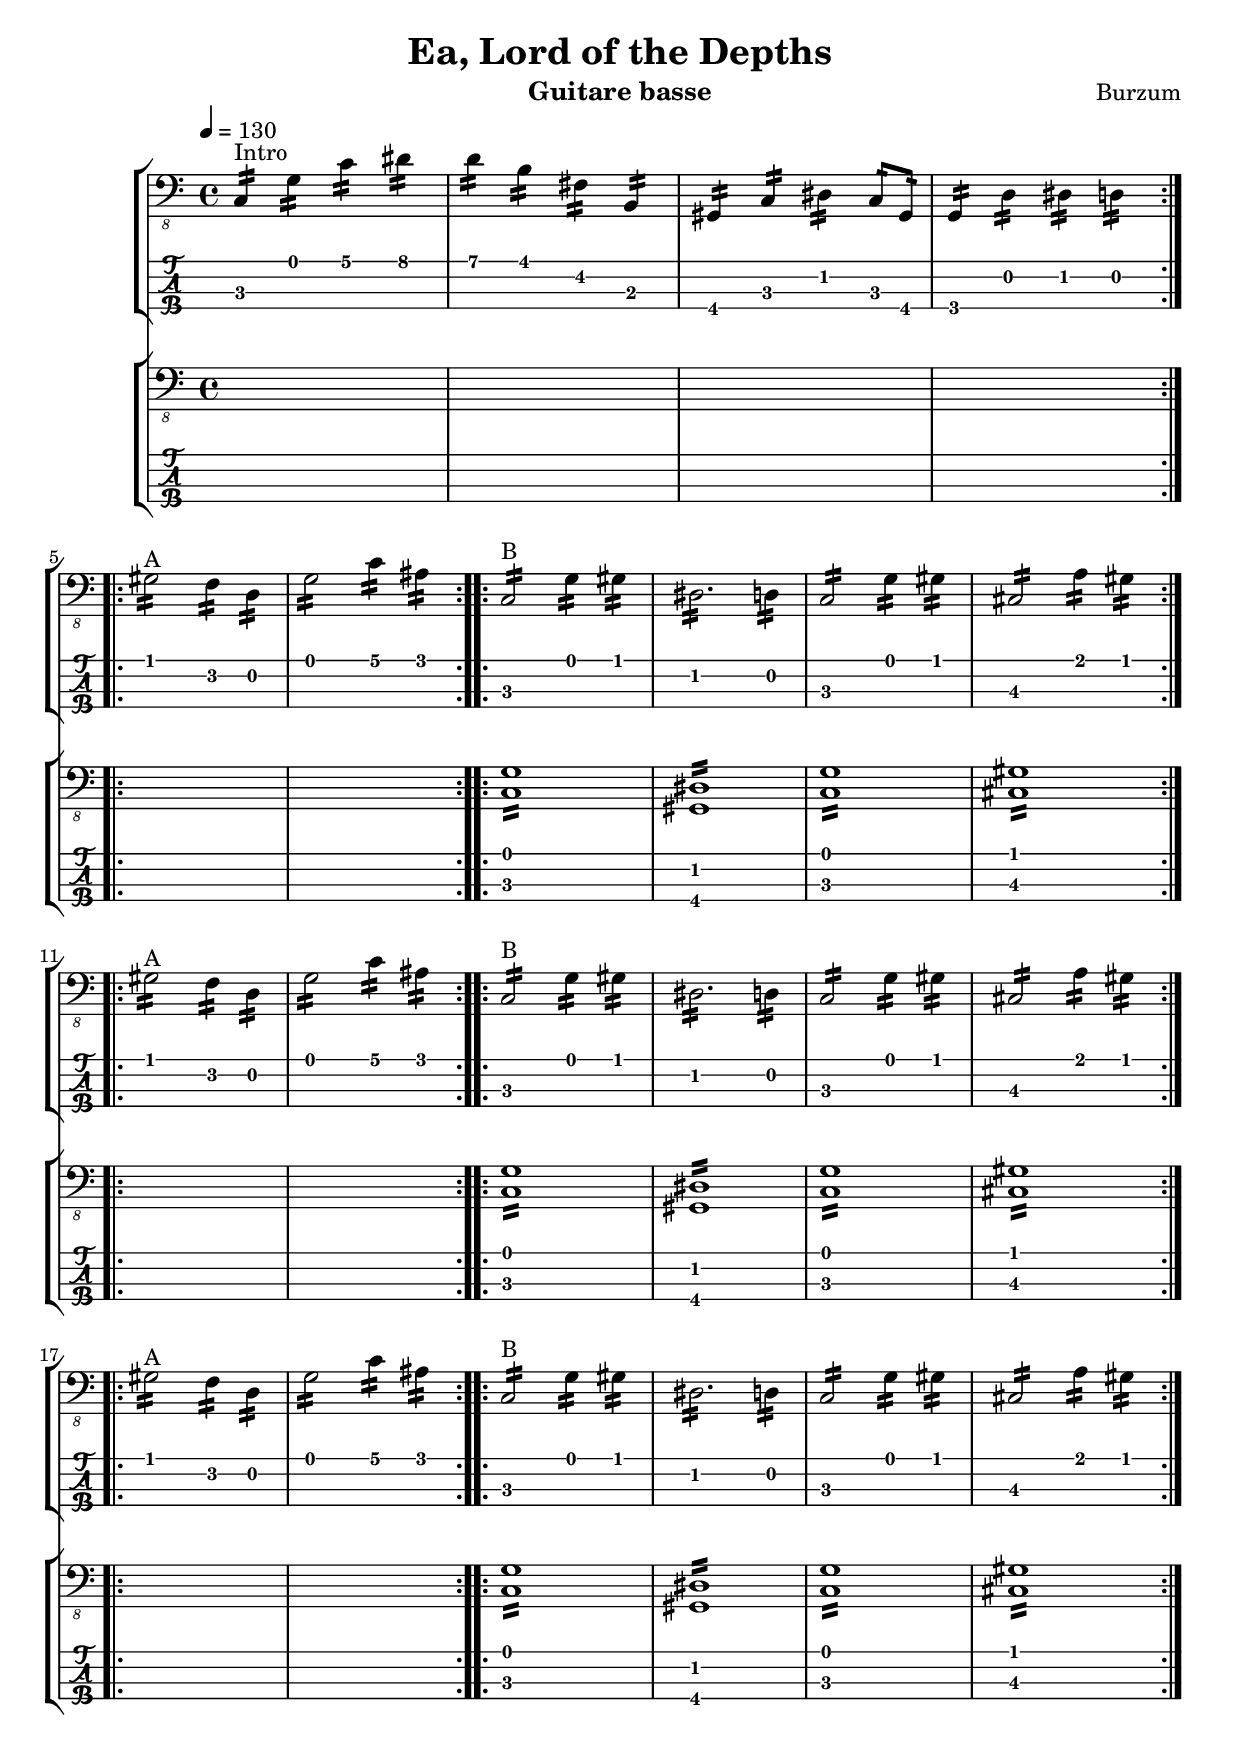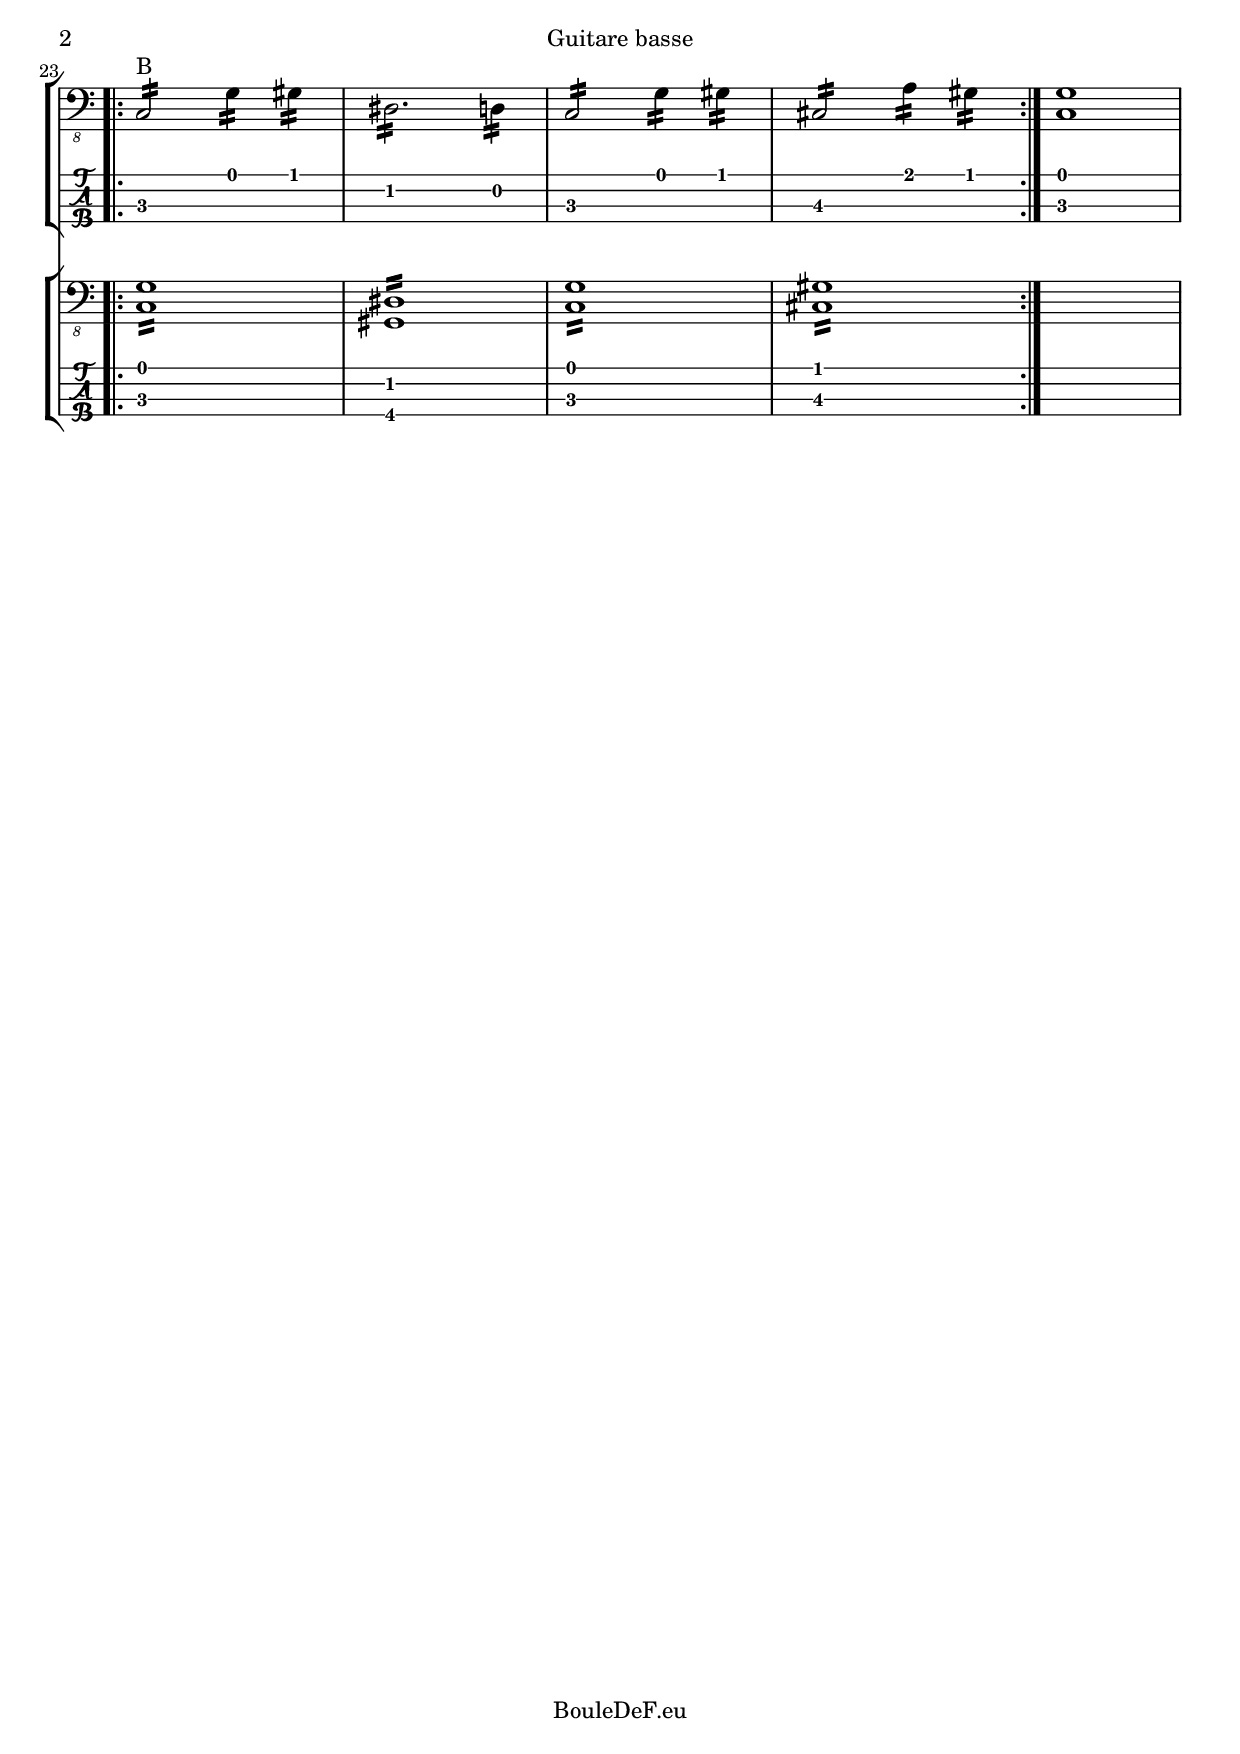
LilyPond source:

\version "2.16.0"
\include "italiano.ly"

\header {
	title = "Ea, Lord of the Depths"
	composer = "Burzum"
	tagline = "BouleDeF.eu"
	instrument = "Guitare basse"
}

global = {
	\time 4/4
	\tempo 4 = 130
}

intropart = \relative do, {
	| \repeat tremolo 4 do16^Intro
	  \repeat tremolo 4 sol'
	  \repeat tremolo 4 do
	  \repeat tremolo 4 red
	| \repeat tremolo 4 re16
	  \repeat tremolo 4 si
	  \repeat tremolo 4 fad
	  \repeat tremolo 4 si,
	| \repeat tremolo 4 sold16
	  \repeat tremolo 4 do
	  \repeat tremolo 4 red
	  \repeat tremolo 2 do
	  \repeat tremolo 2 sold16
	| \repeat tremolo 4 sol16
	  \repeat tremolo 4 re'
	  \repeat tremolo 4 red
	  \repeat tremolo 4 re
}

apart = \relative do {
	| \repeat tremolo 8 sold^A
	  \repeat tremolo 4 fa
	  \repeat tremolo 4 re
	| \repeat tremolo 8 sol
	  \repeat tremolo 4 do
	  \repeat tremolo 4 lad
}

bprimepart = \relative do, {
	| \repeat tremolo 8 do16^B
	  \repeat tremolo 4 sol'
	  \repeat tremolo 4 sold
	| \repeat tremolo 12 red
	  \repeat tremolo 4 re
	| \repeat tremolo 8 do
	  \repeat tremolo 4 sol'
	  \repeat tremolo 4 sold
	| \repeat tremolo 8 dod,
	  \repeat tremolo 4 la'
	  \repeat tremolo 4 sold
}

bdoubleprimepart = \relative do {
	| <<
		{ \repeat tremolo 16 sol }
		{ \repeat tremolo 16 do, }
	>>
	| <<
		{ \repeat tremolo 16 red }
		{ \repeat tremolo 16 sold, }
	>>
	| <<
		{ \repeat tremolo 16 sol' }
		{ \repeat tremolo 16 do, }
	>>
	| <<
		{ \repeat tremolo 16 sold' }
		{ \repeat tremolo 16 dod, }
	>>
}

BasseOneMidi = \relative do {
	\repeat volta 6 {
		\intropart
	}
	\break
	\repeat volta 4 {
		\apart
	}
	\repeat volta 10 {
		\bprimepart
	}
	\break
	\repeat volta 4 {
		\apart
	}
	\repeat volta 10 {
		\bprimepart
	}
	\break
	\repeat volta 4 {
		\apart
	}
	\repeat volta 4 {
		\bprimepart
	}
	\break
	\repeat volta 2 {
		\bprimepart
	}
	| <<
	{ sol1 }
	\\
	{ do,1 }
	>>
}
BasseTwoMidi = \relative do {
	\repeat volta 6 {
		| s4 s s s
		| s4 s s s
		| s4 s s s
		| s4 s s s
	}
	\break
	\repeat volta 4 {
		| s4 s s s
		| s4 s s s
	}
	\repeat volta 10 {
		\bdoubleprimepart
	}
	\break
	\repeat volta 4 {
		| s4 s s s
		| s4 s s s
	}
	\repeat volta 10 {
		\bdoubleprimepart
	}
	\break
	\repeat volta 4 {
		| s4 s s s
		| s4 s s s
	}
	\repeat volta 4 {
		\bdoubleprimepart
	}
	\break
	\repeat volta 2 {
		\bdoubleprimepart
	}
	| s4 s s s
}

BasseOne = \new Voice {
	\global
	\clef "bass_8"
	\BasseOneMidi
}
BasseTwo = \new Voice {
	\global
	\clef "bass_8"
	\BasseTwoMidi
}
TabBasseOne = \new TabVoice {
	\global
	\BasseOneMidi
}
TabBasseTwo = \new TabVoice {
	\global
	\BasseTwoMidi
}

\score {
	<<
	\new StaffGroup {
		<<
		\new Staff { << \BasseOne >> }
		\new TabStaff \with { stringTunings = #bass-tuning } {
			<< \TabBasseOne >>
		}
		>>
	}
	\new StaffGroup {
		<<
		\new Staff { << \BasseTwo >> }
		\new TabStaff \with { stringTunings = #bass-tuning } {
			<< \TabBasseTwo >>
		}
		>>
	}
	>>
	\layout { \omit Voice.StringNumber }
}

\score {
	<<
	\new Staff \with { midiInstrument=#"acoustic bass" } {
		\unfoldRepeats { << \BasseOne >> }
	}
	\new Staff \with { midiInstrument=#"acoustic bass" } {
		\unfoldRepeats { << \BasseTwo >> }
	}
	>>
	\midi {}
}

